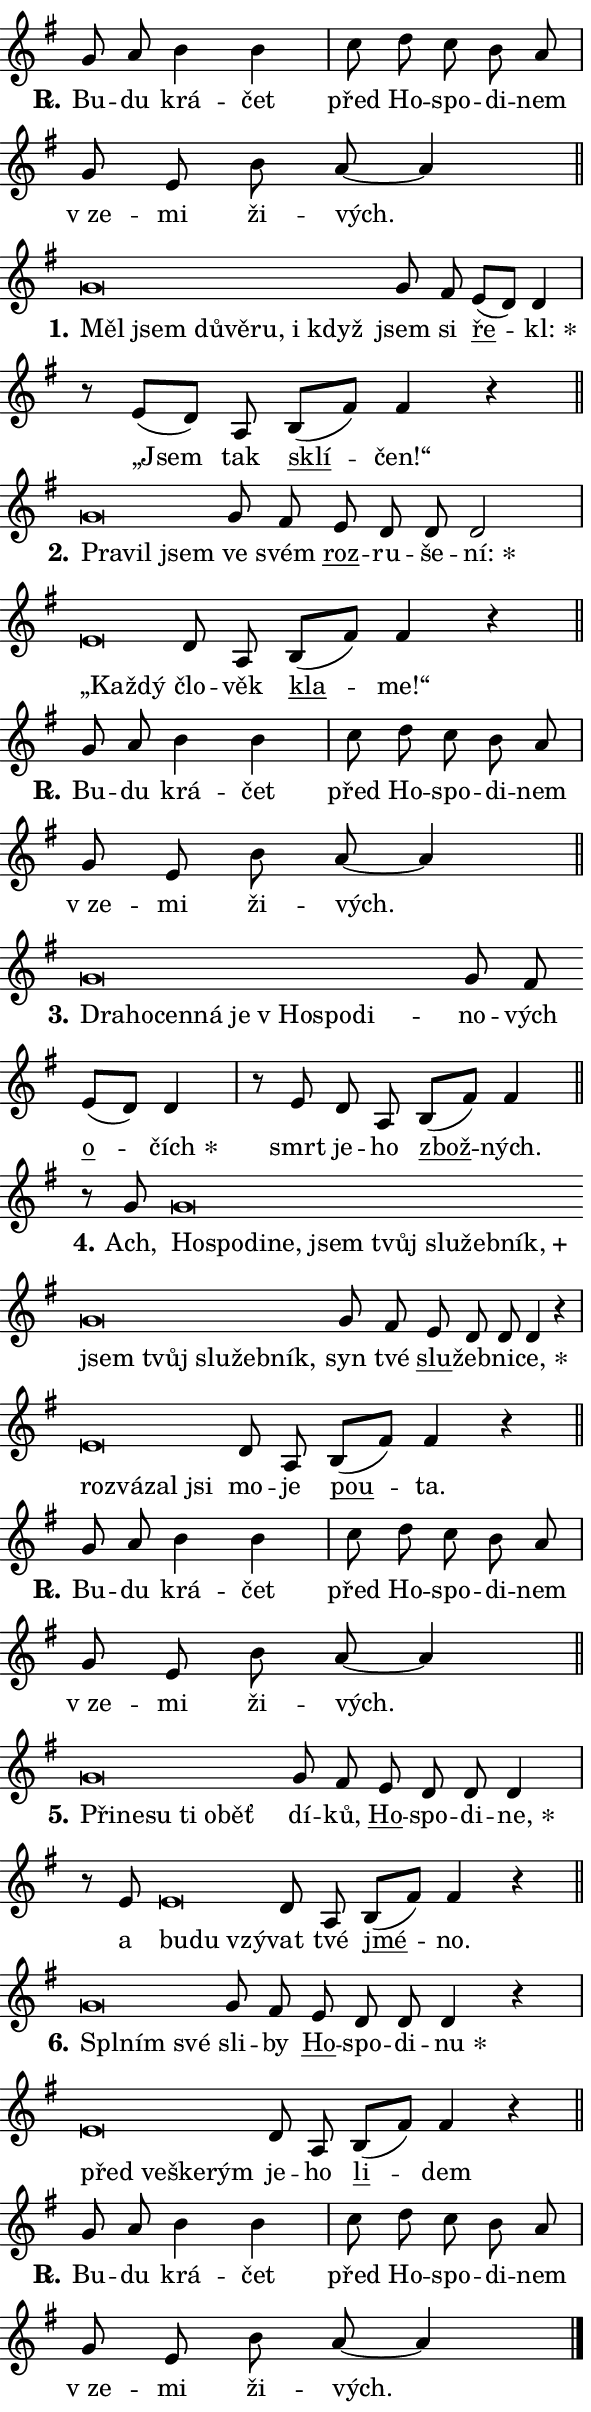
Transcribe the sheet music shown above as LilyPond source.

\version "2.24.0"
\header { tagline = "" }
\paper {
  indent = 0\cm
  top-margin = 0\cm
  right-margin = 0.13\cm % to fit lyric hyphens
  bottom-margin = 0\cm
  left-margin = 0\cm
  paper-width = 10\cm
  page-breaking = #ly:one-page-breaking
  system-system-spacing.basic-distance = #11
  score-system-spacing.basic-distance = #11
  ragged-last = ##f
}


%% Author: Thomas Morley
%% https://lists.gnu.org/archive/html/lilypond-user/2020-05/msg00002.html
#(define (line-position grob)
"Returns position of @var[grob} in current system:
   @code{'start}, if at first time-step
   @code{'end}, if at last time-step
   @code{'middle} otherwise
"
  (let* ((col (ly:item-get-column grob))
         (ln (ly:grob-object col 'left-neighbor))
         (rn (ly:grob-object col 'right-neighbor))
         (col-to-check-left (if (ly:grob? ln) ln col))
         (col-to-check-right (if (ly:grob? rn) rn col))
         (break-dir-left
           (and
             (ly:grob-property col-to-check-left 'non-musical #f)
             (ly:item-break-dir col-to-check-left)))
         (break-dir-right
           (and
             (ly:grob-property col-to-check-right 'non-musical #f)
             (ly:item-break-dir col-to-check-right))))
        (cond ((eqv? 1 break-dir-left) 'start)
              ((eqv? -1 break-dir-right) 'end)
              (else 'middle))))

#(define (tranparent-at-line-position vctor)
  (lambda (grob)
  "Relying on @code{line-position} select the relevant enry from @var{vctor}.
Used to determine transparency,"
    (case (line-position grob)
      ((end) (not (vector-ref vctor 0)))
      ((middle) (not (vector-ref vctor 1)))
      ((start) (not (vector-ref vctor 2))))))

noteHeadBreakVisibility =
#(define-music-function (break-visibility)(vector?)
"Makes @code{NoteHead}s transparent relying on @var{break-visibility}"
#{
  \override NoteHead.transparent =
    #(tranparent-at-line-position break-visibility)
#})

#(define delete-ledgers-for-transparent-note-heads
  (lambda (grob)
    "Reads whether a @code{NoteHead} is transparent.
If so this @code{NoteHead} is removed from @code{'note-heads} from
@var{grob}, which is supposed to be @code{LedgerLineSpanner}.
As a result ledgers are not printed for this @code{NoteHead}"
    (let* ((nhds-array (ly:grob-object grob 'note-heads))
           (nhds-list
             (if (ly:grob-array? nhds-array)
                 (ly:grob-array->list nhds-array)
                 '()))
           ;; Relies on the transparent-property being done before
           ;; Staff.LedgerLineSpanner.after-line-breaking is executed.
           ;; This is fragile ...
           (to-keep
             (remove
               (lambda (nhd)
                 (ly:grob-property nhd 'transparent #f))
               nhds-list)))
      ;; TODO find a better method to iterate over grob-arrays, similiar
      ;; to filter/remove etc for lists
      ;; For now rebuilt from scratch
      (set! (ly:grob-object grob 'note-heads)  '())
      (for-each
        (lambda (nhd)
          (ly:pointer-group-interface::add-grob grob 'note-heads nhd))
        to-keep))))

squashNotes = {
  \override NoteHead.X-extent = #'(-0.2 . 0.2)
  \override NoteHead.Y-extent = #'(-0.75 . 0)
  \override NoteHead.stencil =
    #(lambda (grob)
       (let ((pos (ly:grob-property grob 'staff-position)))
         (begin
           (if (< pos -7) (display "ERROR: Lower brevis then expected\n") (display ""))
           (if (<= pos -6) ly:text-interface::print ly:note-head::print))))
}
unSquashNotes = {
  \revert NoteHead.X-extent
  \revert NoteHead.Y-extent
  \revert NoteHead.stencil
}

hideNotes = \noteHeadBreakVisibility #begin-of-line-visible
unHideNotes = \noteHeadBreakVisibility #all-visible

% work-around for resetting accidentals
% https://lilypond.org/doc/v2.23/Documentation/notation/displaying-rhythms#unmetered-music
cadenzaMeasure = {
  \cadenzaOff
  \partial 1024 s1024
  \cadenzaOn
}

#(define-markup-command (accent layout props text) (markup?)
  "Underline accented syllable"
  (interpret-markup layout props
    #{\markup \override #'(offset . 4.3) \underline { #text }#}))

responsum = \markup \concat {
  "R" \hspace #-1.05 \path #0.1 #'((moveto 0 0.07) (lineto 0.9 0.8)) \hspace #0.05 "."
}

spaceSize = #0.6828661417322834 % exact space size for TeX Gyre Schola

\layout {
  \context {
    \Staff
    \remove "Time_signature_engraver"
    \override LedgerLineSpanner.after-line-breaking = #delete-ledgers-for-transparent-note-heads
  }
  \context {
    \Lyrics {
      \override LyricSpace.minimum-distance = \spaceSize
      \override LyricText.font-name = #"TeX Gyre Schola"
      \override LyricText.font-size = 1
      \override StanzaNumber.font-name = #"TeX Gyre Schola Bold"
      \override StanzaNumber.font-size = 1
    }
  }
  \context {
    \Score 
    \override NoteHead.text =
      #(lambda (grob) 
        (let ((pos (ly:grob-property grob 'staff-position)))
          #{\markup {
            \combine
              \halign #-0.55 \raise #(if (= pos -6) 0 0.5) \override #'(thickness . 2) \draw-line #'(3.2 . 0)
              \musicglyph "noteheads.sM1"
          }#}))
  }
}

% magnetic-lyrics.ily
%
%   written by
%     Jean Abou Samra <jean@abou-samra.fr>
%     Werner Lemberg <wl@gnu.org>
%
%   adapted by
%     Jiri Hon <jiri.hon@gmail.com>
%
% Version 2022-Apr-15

% https://www.mail-archive.com/lilypond-user@gnu.org/msg149350.html

#(define (Left_hyphen_pointer_engraver context)
   "Collect syllable-hyphen-syllable occurrences in lyrics and store
them in properties.  This engraver only looks to the left.  For
example, if the lyrics input is @code{foo -- bar}, it does the
following.

@itemize @bullet
@item
Set the @code{text} property of the @code{LyricHyphen} grob between
@q{foo} and @q{bar} to @code{foo}.

@item
Set the @code{left-hyphen} property of the @code{LyricText} grob with
text @q{foo} to the @code{LyricHyphen} grob between @q{foo} and
@q{bar}.
@end itemize

Use this auxiliary engraver in combination with the
@code{lyric-@/text::@/apply-@/magnetic-@/offset!} hook."
   (let ((hyphen #f)
         (text #f))
     (make-engraver
      (acknowledgers
       ((lyric-syllable-interface engraver grob source-engraver)
        (set! text grob)))
      (end-acknowledgers
       ((lyric-hyphen-interface engraver grob source-engraver)
        ;(when (not (grob::has-interface grob 'lyric-space-interface))
          (set! hyphen grob)));)
      ((stop-translation-timestep engraver)
       (when (and text hyphen)
         (ly:grob-set-object! text 'left-hyphen hyphen))
       (set! text #f)
       (set! hyphen #f)))))

#(define (lyric-text::apply-magnetic-offset! grob)
   "If the space between two syllables is less than the value in
property @code{LyricText@/.details@/.squash-threshold}, move the right
syllable to the left so that it gets concatenated with the left
syllable.

Use this function as a hook for
@code{LyricText@/.after-@/line-@/breaking} if the
@code{Left_@/hyphen_@/pointer_@/engraver} is active."
   (let ((hyphen (ly:grob-object grob 'left-hyphen #f)))
     (when hyphen
       (let ((left-text (ly:spanner-bound hyphen LEFT)))
         (when (grob::has-interface left-text 'lyric-syllable-interface)
           (let* ((common (ly:grob-common-refpoint grob left-text X))
                  (this-x-ext (ly:grob-extent grob common X))
                  (left-x-ext
                   (begin
                     ;; Trigger magnetism for left-text.
                     (ly:grob-property left-text 'after-line-breaking)
                     (ly:grob-extent left-text common X)))
                  ;; `delta` is the gap width between two syllables.
                  (delta (- (interval-start this-x-ext)
                            (interval-end left-x-ext)))
                  (details (ly:grob-property grob 'details))
                  (threshold (assoc-get 'squash-threshold details 0.2)))
             (when (< delta threshold)
               (let* (;; We have to manipulate the input text so that
                      ;; ligatures crossing syllable boundaries are not
                      ;; disabled.  For languages based on the Latin
                      ;; script this is essentially a beautification.
                      ;; However, for non-Western scripts it can be a
                      ;; necessity.
                      (lt (ly:grob-property left-text 'text))
                      (rt (ly:grob-property grob 'text))
                      (is-space (grob::has-interface hyphen 'lyric-space-interface))
                      (space (if is-space " " ""))
                      (extra-delta (if is-space spaceSize 0))
                      ;; Append new syllable.
                      (ltrt-space (if (and (string? lt) (string? rt))
                                (string-append lt space rt)
                                (make-concat-markup (list lt space rt))))
                      ;; Right-align `ltrt` to the right side.
                      (ltrt-space-markup (grob-interpret-markup
                               grob
                               (make-translate-markup
                                (cons (interval-length this-x-ext) 0)
                                (make-right-align-markup ltrt-space)))))
                 (begin
                   ;; Don't print `left-text`.
                   (ly:grob-set-property! left-text 'stencil #f)
                   ;; Set text and stencil (which holds all collected
                   ;; syllables so far) and shift it to the left.
                   (ly:grob-set-property! grob 'text ltrt-space)
                   (ly:grob-set-property! grob 'stencil ltrt-space-markup)
                   (ly:grob-translate-axis! grob (- (- delta extra-delta)) X))))))))))


#(define (lyric-hyphen::displace-bounds-first grob)
   ;; Make very sure this callback isn't triggered too early.
   (let ((left (ly:spanner-bound grob LEFT))
         (right (ly:spanner-bound grob RIGHT)))
     (ly:grob-property left 'after-line-breaking)
     (ly:grob-property right 'after-line-breaking)
     (ly:lyric-hyphen::print grob)))

squashThreshold = #0.4

\layout {
  \context {
    \Lyrics
    \consists #Left_hyphen_pointer_engraver
    \override LyricText.after-line-breaking =
      #lyric-text::apply-magnetic-offset!
    \override LyricHyphen.stencil = #lyric-hyphen::displace-bounds-first
    \override LyricText.details.squash-threshold = \squashThreshold
    \override LyricHyphen.minimum-distance = 0
    \override LyricHyphen.minimum-length = \squashThreshold
  }
}

squashText = \override LyricText.details.squash-threshold = 9999
unSquashText = \override LyricText.details.squash-threshold = \squashThreshold

leftText = \override LyricText.self-alignment-X = #LEFT
unLeftText = \revert LyricText.self-alignment-X

starOffset = #(lambda (grob) 
                (let ((x_offset (ly:self-alignment-interface::aligned-on-x-parent grob)))
                  (if (= x_offset 0) 0 (+ x_offset 1.2))))

star = #(define-music-function (syllable)(string?)
"Append star separator at the end of a syllable"
#{
  \once \override LyricText.X-offset = #starOffset
  \lyricmode { \markup {
    #syllable
    \override #'((font-name . "TeX Gyre Schola Bold")) \hspace #0.2 \lower #0.65 \larger "*"
  } }
#})

starAccent = #(define-music-function (syllable)(string?)
"Append star separator at the end of a syllable and make accent"
#{
  \once \override LyricText.X-offset = #starOffset
  \lyricmode { \markup {
    \accent #syllable
    \override #'((font-name . "TeX Gyre Schola Bold")) \hspace #0.2 \lower #0.65 \larger "*"
  } }
#})

breath = #(define-music-function (syllable)(string?)
"Append breathing indicator at the end of a syllable"
#{
  \lyricmode { \markup { #syllable "+" } }
#})

optionalBreath = #(define-music-function (syllable)(string?)
"Append optional breathing indicator at the end of a syllable"
#{
  \lyricmode { \markup { #syllable "(+)" } }
#})


\score {
    <<
        \new Voice = "melody" { \cadenzaOn \key g \major \relative { g'8 a b4 b \cadenzaMeasure \bar "|" c8 d c b a \cadenzaMeasure \bar "|" g e b' a~ a4 \cadenzaMeasure \bar "||" \break } }
        \new Lyrics \lyricsto "melody" { \lyricmode { \set stanza = \responsum
Bu -- du krá -- čet před Ho -- spo -- di -- nem "v ze" -- mi ži -- vých. } }
    >>
    \layout {}
}

\score {
    <<
        \new Voice = "melody" { \cadenzaOn \key g \major \relative { \squashNotes g'\breve*1/16 \hideNotes \breve*1/16 \bar "" \breve*1/16 \bar "" \breve*1/16 \bar "" \breve*1/16 \bar "" \breve*1/16 \breve*1/16 \bar "" \unHideNotes \unSquashNotes g8 fis \bar "" e[( d)] d4 \cadenzaMeasure \bar "|" r8 e8[( d8)] a \bar "" b[( fis')] fis4 r \cadenzaMeasure \bar "||" \break } }
        \new Lyrics \lyricsto "melody" { \lyricmode { \set stanza = "1."
\leftText Měl \squashText jsem dů -- vě -- ru, i když \unLeftText \unSquashText jsem si \markup \accent ře -- \star kl: „Jsem tak \markup \accent sklí -- čen!“ } }
    >>
    \layout {}
}

\score {
    <<
        \new Voice = "melody" { \cadenzaOn \key g \major \relative { \squashNotes g'\breve*1/16 \hideNotes \breve*1/16 \breve*1/16 \bar "" \unHideNotes \unSquashNotes g8 fis \bar "" e d d d2 \cadenzaMeasure \bar "|" \squashNotes e\breve*1/16 \hideNotes \breve*1/16 \bar "" \unHideNotes \unSquashNotes d8 a \bar "" b[( fis')] fis4 r \cadenzaMeasure \bar "||" \break } }
        \new Lyrics \lyricsto "melody" { \lyricmode { \set stanza = "2."
\leftText Pra -- \squashText vil jsem \unLeftText \unSquashText ve svém \markup \accent roz -- ru -- še -- \star ní: \leftText „Kaž -- \squashText dý \unLeftText \unSquashText člo -- věk \markup \accent kla -- me!“ } }
    >>
    \layout {}
}

\score {
    <<
        \new Voice = "melody" { \cadenzaOn \key g \major \relative { g'8 a b4 b \cadenzaMeasure \bar "|" c8 d c b a \cadenzaMeasure \bar "|" g e b' a~ a4 \cadenzaMeasure \bar "||" \break } }
        \new Lyrics \lyricsto "melody" { \lyricmode { \set stanza = \responsum
Bu -- du krá -- čet před Ho -- spo -- di -- nem "v ze" -- mi ži -- vých. } }
    >>
    \layout {}
}

\score {
    <<
        \new Voice = "melody" { \cadenzaOn \key g \major \relative { \squashNotes g'\breve*1/16 \hideNotes \breve*1/16 \bar "" \breve*1/16 \bar "" \breve*1/16 \bar "" \breve*1/16 \bar "" \breve*1/16 \bar "" \breve*1/16 \breve*1/16 \bar "" \unHideNotes \unSquashNotes g8 fis \bar "" e[( d)] d4 \cadenzaMeasure \bar "|" r8 e8 d8 a \bar "" b[( fis')] fis4 \cadenzaMeasure \bar "||" \break } }
        \new Lyrics \lyricsto "melody" { \lyricmode { \set stanza = "3."
\leftText Dra -- \squashText ho -- cen -- ná je "v Ho" -- spo -- di -- \unLeftText \unSquashText no -- vých \markup \accent o -- \star čích smrt je -- ho \markup \accent zbož -- ných. } }
    >>
    \layout {}
}

\score {
    <<
        \new Voice = "melody" { \cadenzaOn \key g \major \relative { r8 g'8 \squashNotes g\breve*1/16 \hideNotes \breve*1/16 \bar "" \breve*1/16 \bar "" \breve*1/16 \bar "" \breve*1/16 \bar "" \breve*1/16 \bar "" \breve*1/16 \bar "" \breve*1/16 \bar "" \breve*1/16 \bar "" \breve*1/16 \bar "" \breve*1/16 \bar "" \breve*1/16 \bar "" \breve*1/16 \breve*1/16 \bar "" \unHideNotes \unSquashNotes g8 fis \bar "" e d d d4 r \cadenzaMeasure \bar "|" \squashNotes e\breve*1/16 \hideNotes \breve*1/16 \bar "" \breve*1/16 \breve*1/16 \bar "" \unHideNotes \unSquashNotes d8 a \bar "" b[( fis')] fis4 r \cadenzaMeasure \bar "||" \break } }
        \new Lyrics \lyricsto "melody" { \lyricmode { \set stanza = "4."
Ach, \leftText Ho -- \squashText spo -- di -- ne, jsem tvůj slu -- žeb -- \breath "ník," jsem tvůj slu -- žeb -- ník, \unLeftText \unSquashText syn tvé \markup \accent slu -- žeb -- ni -- \star ce, \leftText roz -- \squashText vá -- zal jsi \unLeftText \unSquashText mo -- je \markup \accent pou -- ta. } }
    >>
    \layout {}
}

\score {
    <<
        \new Voice = "melody" { \cadenzaOn \key g \major \relative { g'8 a b4 b \cadenzaMeasure \bar "|" c8 d c b a \cadenzaMeasure \bar "|" g e b' a~ a4 \cadenzaMeasure \bar "||" \break } }
        \new Lyrics \lyricsto "melody" { \lyricmode { \set stanza = \responsum
Bu -- du krá -- čet před Ho -- spo -- di -- nem "v ze" -- mi ži -- vých. } }
    >>
    \layout {}
}

\score {
    <<
        \new Voice = "melody" { \cadenzaOn \key g \major \relative { \squashNotes g'\breve*1/16 \hideNotes \breve*1/16 \bar "" \breve*1/16 \bar "" \breve*1/16 \bar "" \breve*1/16 \breve*1/16 \bar "" \unHideNotes \unSquashNotes g8 fis \bar "" e d d d4 \cadenzaMeasure \bar "|" r8 e8 \squashNotes e\breve*1/16 \hideNotes \breve*1/16 \breve*1/16 \bar "" \unHideNotes \unSquashNotes d8 a \bar "" b[( fis')] fis4 r \cadenzaMeasure \bar "||" \break } }
        \new Lyrics \lyricsto "melody" { \lyricmode { \set stanza = "5."
\leftText Při -- \squashText ne -- su ti o -- běť \unLeftText \unSquashText dí -- ků, \markup \accent Ho -- spo -- di -- \star ne, a \leftText bu -- \squashText du vzý -- \unLeftText \unSquashText vat tvé \markup \accent jmé -- no. } }
    >>
    \layout {}
}

\score {
    <<
        \new Voice = "melody" { \cadenzaOn \key g \major \relative { \squashNotes g'\breve*1/16 \hideNotes \breve*1/16 \breve*1/16 \bar "" \unHideNotes \unSquashNotes g8 fis \bar "" e d d d4 r \cadenzaMeasure \bar "|" \squashNotes e\breve*1/16 \hideNotes \breve*1/16 \bar "" \breve*1/16 \breve*1/16 \bar "" \unHideNotes \unSquashNotes d8 a \bar "" b[( fis')] fis4 r \cadenzaMeasure \bar "||" \break } }
        \new Lyrics \lyricsto "melody" { \lyricmode { \set stanza = "6."
\leftText Spl -- \squashText ním své \unLeftText \unSquashText sli -- by \markup \accent Ho -- spo -- di -- \star nu \leftText před \squashText ve -- ške -- rým \unLeftText \unSquashText je -- ho \markup \accent li -- dem } }
    >>
    \layout {}
}

\score {
    <<
        \new Voice = "melody" { \cadenzaOn \key g \major \relative { g'8 a b4 b \cadenzaMeasure \bar "|" c8 d c b a \cadenzaMeasure \bar "|" g e b' a~ a4 \cadenzaMeasure \bar "||" \break } \bar "|." }
        \new Lyrics \lyricsto "melody" { \lyricmode { \set stanza = \responsum
Bu -- du krá -- čet před Ho -- spo -- di -- nem "v ze" -- mi ži -- vých. } }
    >>
    \layout {}
}
